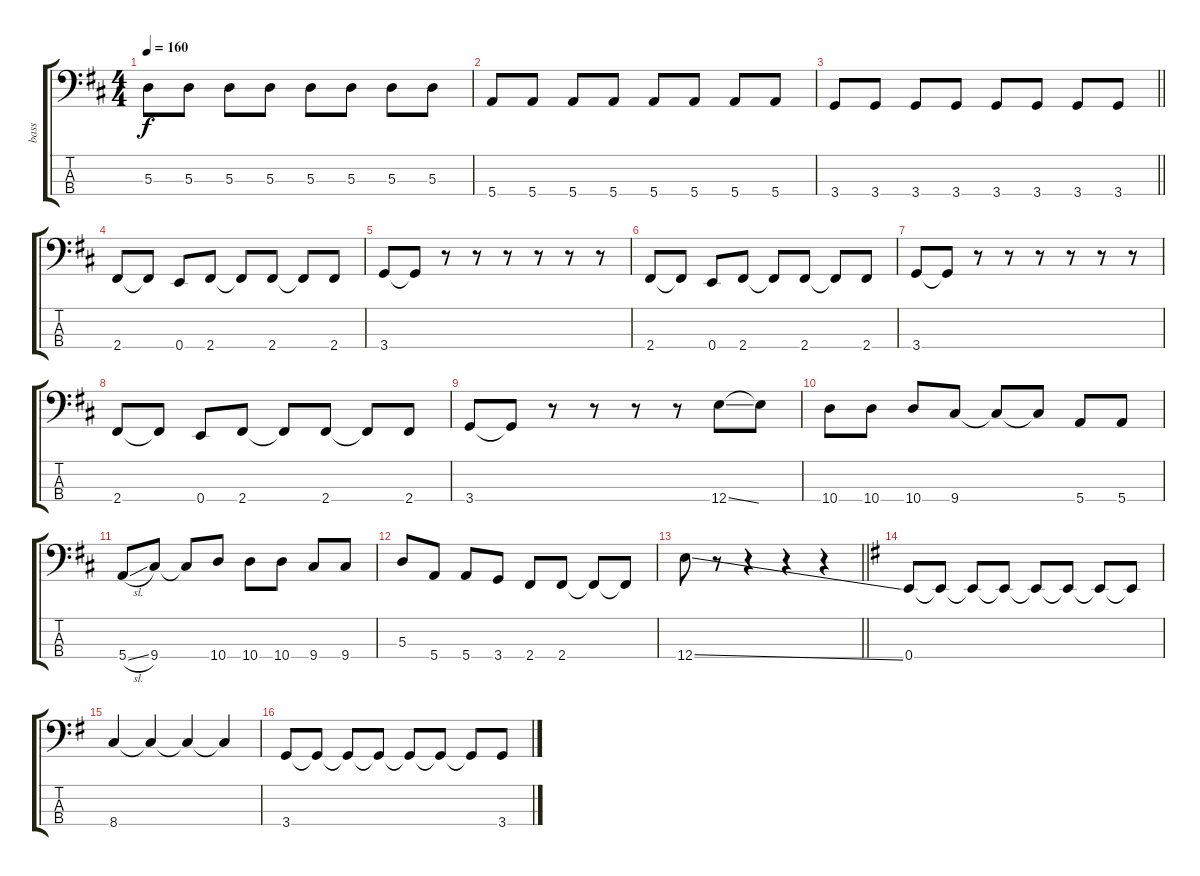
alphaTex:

\track ("bass" "bass") {instrument acousticguitarnylon}
\staff {score tabs}
\tuning (G2 D2 A1 E1) {hide}
\ts (4 4)
\tempo 160
\clef f4
\ks d
5.3.8{dy f} 5.3.8 5.3.8 5.3.8 5.3.8 5.3.8 5.3.8 5.3.8 |
5.4.8 5.4.8 5.4.8 5.4.8 5.4.8 5.4.8 5.4.8 5.4.8 |
\barLineRight lightlight
3.4.8 3.4.8 3.4.8 3.4.8 3.4.8 3.4.8 3.4.8 3.4.8 |
2.4.8 2.4{t}.8 0.4.8 2.4.8 2.4{t}.8 2.4.8 2.4{t}.8 2.4.8 |
3.4.8 3.4{t}.8 r.8 r.8 r.8 r.8 r.8 r.8 |
2.4.8 2.4{t}.8 0.4.8 2.4.8 2.4{t}.8 2.4.8 2.4{t}.8 2.4.8 |
3.4.8 3.4{t}.8 r.8 r.8 r.8 r.8 r.8 r.8 |
2.4.8 2.4{t}.8 0.4.8 2.4.8 2.4{t}.8 2.4.8 2.4{t}.8 2.4.8 |
3.4.8 3.4{t}.8 r.8 r.8 r.8 r.8 12.4{ss}.8 12.4{t}.8 |
10.4.8 10.4.8 10.4.8 9.4.8 9.4{t}.8 9.4{t}.8 5.4.8 5.4.8 |
5.4{sl}.8 9.4.8 9.4{t}.8 10.4.8 10.4.8 10.4.8 9.4.8 9.4.8 |
5.3.8 5.4.8 5.4.8 3.4.8 2.4.8 2.4.8 2.4{t}.8 2.4{t}.8 |
\barLineRight lightlight
12.4{ss}.8 r.8 r.4 r.4 r.4 |
\ks g
0.4.8 0.4{t}.8 0.4{t}.8 0.4{t}.8 0.4{t}.8 0.4{t}.8 0.4{t}.8 0.4{t}.8 |
8.4.4 8.4{t}.4 8.4{t}.4 8.4{t}.4 |
3.4.8 3.4{t}.8 3.4{t}.8 3.4{t}.8 3.4{t}.8 3.4{t}.8 3.4{t}.8 3.4.8
